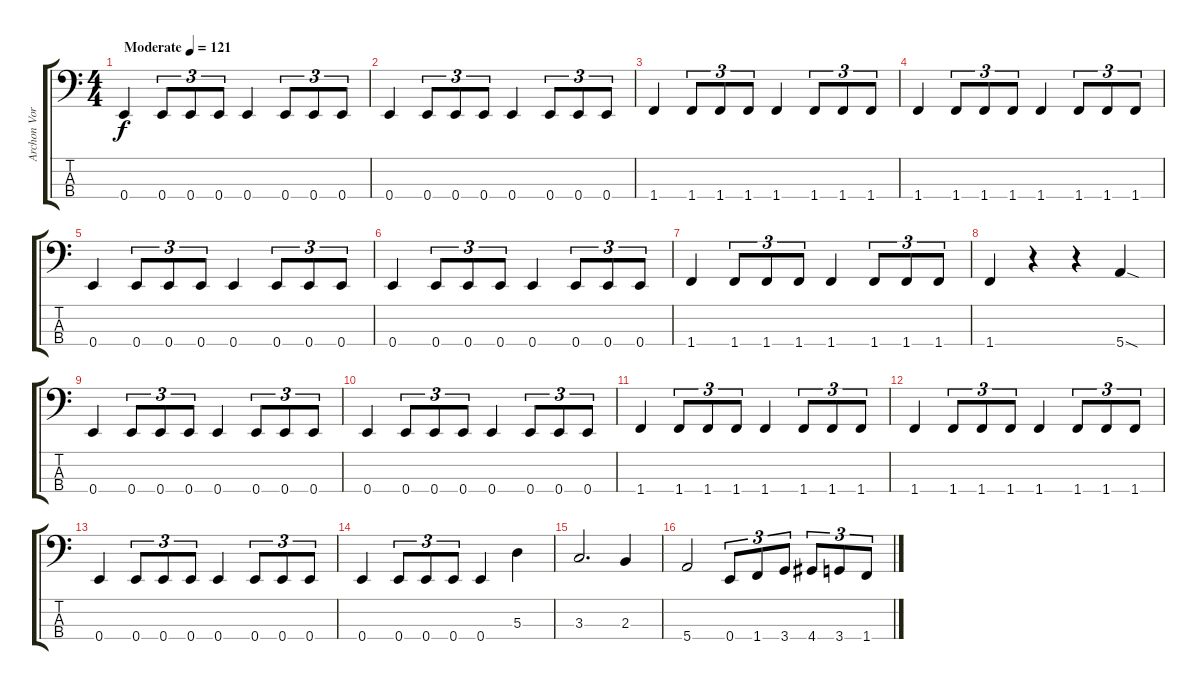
\track ("Archon Vorskaath" "Archon Vor") {instrument electricbasspick}
\staff {score tabs}
\tuning (G2 D2 A1 E1) {hide}
\ts (4 4)
\tempo (121 "Moderate")
\clef f4
\ks c
0.4.4{dy f instrument electricbasspick} 0.4.8{tu (3 2)} 0.4.8{tu (3 2)} 0.4.8{tu (3 2)} 0.4.4 0.4.8{tu (3 2)} 0.4.8{tu (3 2)} 0.4.8{tu (3 2)} |
0.4.4 0.4.8{tu (3 2)} 0.4.8{tu (3 2)} 0.4.8{tu (3 2)} 0.4.4 0.4.8{tu (3 2)} 0.4.8{tu (3 2)} 0.4.8{tu (3 2)} |
1.4.4 1.4.8{tu (3 2)} 1.4.8{tu (3 2)} 1.4.8{tu (3 2)} 1.4.4 1.4.8{tu (3 2)} 1.4.8{tu (3 2)} 1.4.8{tu (3 2)} |
1.4.4 1.4.8{tu (3 2)} 1.4.8{tu (3 2)} 1.4.8{tu (3 2)} 1.4.4 1.4.8{tu (3 2)} 1.4.8{tu (3 2)} 1.4.8{tu (3 2)} |
0.4.4 0.4.8{tu (3 2)} 0.4.8{tu (3 2)} 0.4.8{tu (3 2)} 0.4.4 0.4.8{tu (3 2)} 0.4.8{tu (3 2)} 0.4.8{tu (3 2)} |
0.4.4 0.4.8{tu (3 2)} 0.4.8{tu (3 2)} 0.4.8{tu (3 2)} 0.4.4 0.4.8{tu (3 2)} 0.4.8{tu (3 2)} 0.4.8{tu (3 2)} |
1.4.4 1.4.8{tu (3 2)} 1.4.8{tu (3 2)} 1.4.8{tu (3 2)} 1.4.4 1.4.8{tu (3 2)} 1.4.8{tu (3 2)} 1.4.8{tu (3 2)} |
1.4.4 r.4 r.4 5.4{sod}.4 |
0.4.4 0.4.8{tu (3 2)} 0.4.8{tu (3 2)} 0.4.8{tu (3 2)} 0.4.4 0.4.8{tu (3 2)} 0.4.8{tu (3 2)} 0.4.8{tu (3 2)} |
0.4.4 0.4.8{tu (3 2)} 0.4.8{tu (3 2)} 0.4.8{tu (3 2)} 0.4.4 0.4.8{tu (3 2)} 0.4.8{tu (3 2)} 0.4.8{tu (3 2)} |
1.4.4 1.4.8{tu (3 2)} 1.4.8{tu (3 2)} 1.4.8{tu (3 2)} 1.4.4 1.4.8{tu (3 2)} 1.4.8{tu (3 2)} 1.4.8{tu (3 2)} |
1.4.4 1.4.8{tu (3 2)} 1.4.8{tu (3 2)} 1.4.8{tu (3 2)} 1.4.4 1.4.8{tu (3 2)} 1.4.8{tu (3 2)} 1.4.8{tu (3 2)} |
0.4.4 0.4.8{tu (3 2)} 0.4.8{tu (3 2)} 0.4.8{tu (3 2)} 0.4.4 0.4.8{tu (3 2)} 0.4.8{tu (3 2)} 0.4.8{tu (3 2)} |
0.4.4 0.4.8{tu (3 2)} 0.4.8{tu (3 2)} 0.4.8{tu (3 2)} 0.4.4 5.3.4 |
3.3.2{d} 2.3.4 |
5.4.2 0.4.8{tu (3 2)} 1.4.8{tu (3 2)} 3.4.8{tu (3 2)} 4.4.8{tu (3 2)} 3.4.8{tu (3 2)} 1.4.8{tu (3 2)}
